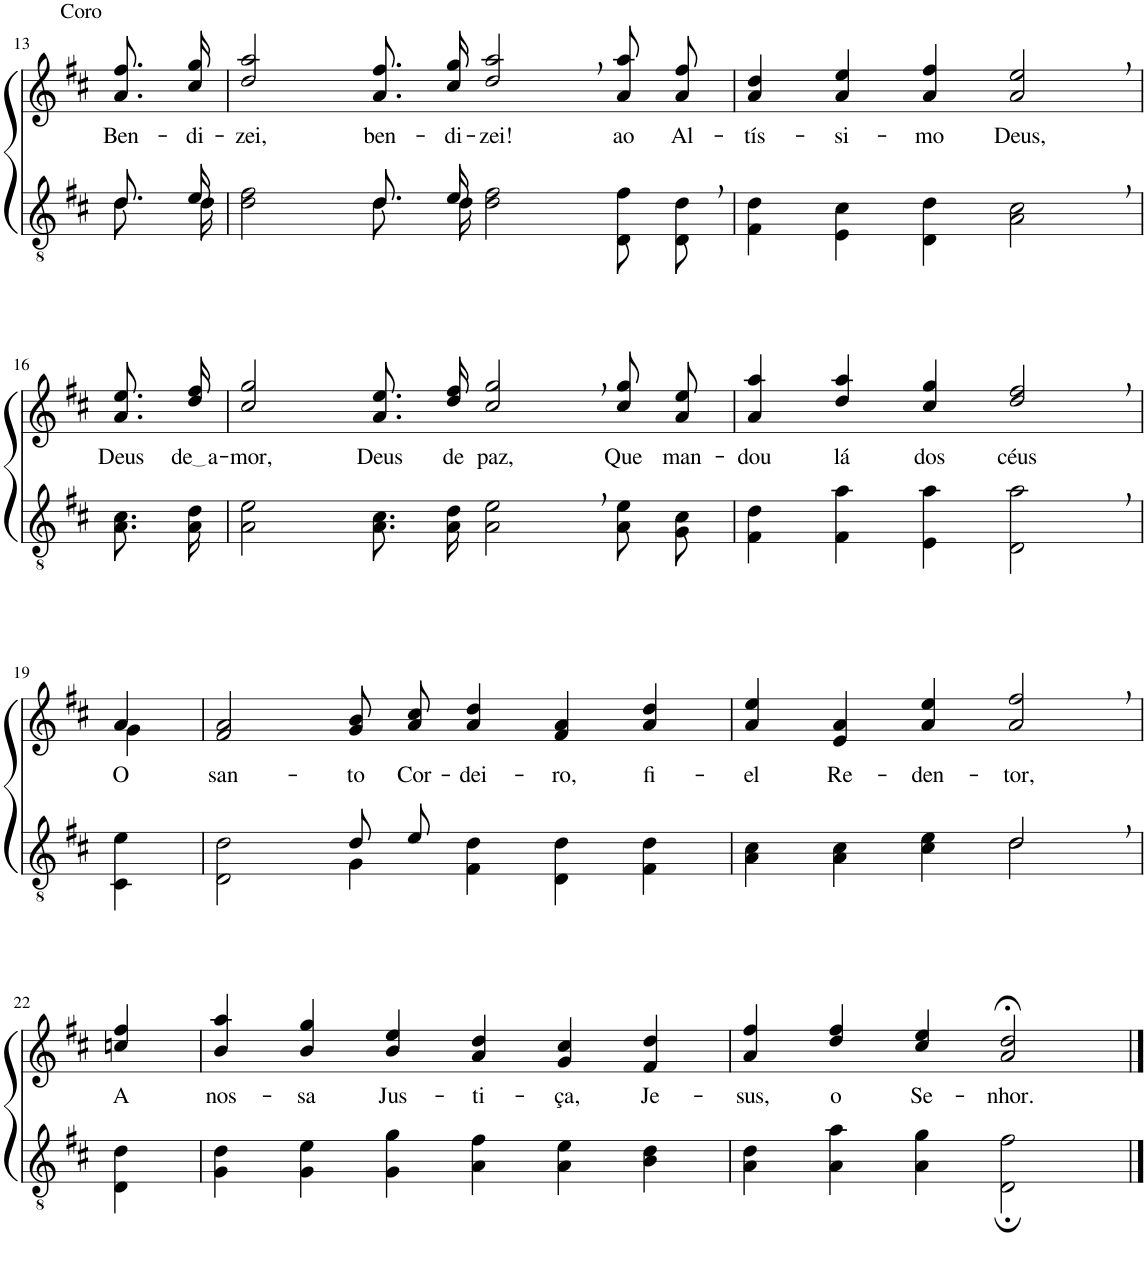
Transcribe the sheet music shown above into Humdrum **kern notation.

**kern	**kern	**text
*part2	*part1	*part1
*staff2	*staff1	*staff1
*I"Parte III e IV	*I"Parte I e II	*
!!LO:PB:g=z
*clefGv2	*clefG2	*
*Trd4c7	*Trd4c7	*
*k[f#c#]	*k[f#c#]	*
*M6/4	*M6/4	*
=13	=13	=13
*^	*	*
!	!	!LO:TX:a:t=Coro	!
!	!	!	!LO:LY:b
8.d/L	8.d\L	8.a\ 8.ff#\L	Ben-
!	!	!	!LO:LY:b
16e/Jk	16d\Jk	16cc#\ 16gg\Jk	-di-
=14	=14	=14	=14
!	!	!	!LO:LY:b
2ryy	2d\ 2f#\	2dd/ 2aa/	-zei,
!	!	!	!LO:LY:b
8.d/L	8.d\L	8.a\ 8.ff#\L	ben-
!	!	!	!LO:LY:b
16e/Jk	16d\Jk	16cc#\ 16gg\Jk	-di-
!	!	!	!LO:LY:b
2.ryy	2d\ 2f#\	2dd/, 2aa/,	-zei!
!	!	!	!LO:LY:b
.	8D/ 8f#/L	8a\ 8aa\L	ao
!	!	!	!LO:LY:b
.	8D/ 8d/J	8a\ 8ff#\J	Al-
=15	=15	=15	=15
!	!	!	!LO:LY:b
*v	*v	*	*
4F#\ 4d\	4a/ 4dd/	-tís-
!	!	!LO:LY:b
4E\ 4c#\	4a/ 4ee/	-si-
!	!	!LO:LY:b
4D\ 4d\	4a/ 4ff#/	-mo
!	!	!LO:LY:b
2A\, 2c#\,	2a/, 2ee/,	Deus,
!!LO:LB:g=z
=16	=16	=16
!	!	!LO:LY:b
8.A\ 8.c#\L	8.a\ 8.ee\L	Deus
!	!	!LO:LY:b
16A\ 16d\Jk	16dd\ 16ff#\Jk	de a
=17	=17	=17
!	!	!LO:LY:b
2A\ 2e\	2cc#/ 2gg/	-mor,
!	!	!LO:LY:b
8.A\ 8.c#\L	8.a\ 8.ee\L	Deus
!	!	!LO:LY:b
16A\ 16d\Jk	16dd\ 16ff#\Jk	de
!	!	!LO:LY:b
2A\, 2e\,	2cc#/, 2gg/,	paz,
!	!	!LO:LY:b
8A\ 8e\L	8cc#\ 8gg\L	Que
!	!	!LO:LY:b
8G\ 8c#\J	8a\ 8ee\J	man-
=18	=18	=18
!	!	!LO:LY:b
4F#\ 4d\	4a/ 4aa/	-dou
!	!	!LO:LY:b
4F#\ 4a\	4dd/ 4aa/	lá
!	!	!LO:LY:b
4E\ 4a\	4cc#/ 4gg/	dos
!	!	!LO:LY:b
2D\, 2a\,	2dd/, 2ff#/,	céus
!!LO:LB:g=z
=19	=19	=19
*	*^	*
!	!	!	!LO:LY:b
4C#\ 4e\	4a/	4g\	O
=20	=20	=20	=20
*^	*	*	*
!	!	!	!	!LO:LY:b
*	*	*v	*v	*
2ryy	2D\ 2d\	2f#/ 2a/	san-
!	!	!	!LO:LY:b
8d/L	4G\	8g/ 8b/L	-to
!	!	!	!LO:LY:b
8e/J	.	8a/ 8cc#/J	Cor-
!	!	!	!LO:LY:b
2.ryy	4F#\ 4d\	4a/ 4dd/	-dei-
!	!	!	!LO:LY:b
.	4D\ 4d\	4f#/ 4a/	-ro,
!	!	!	!LO:LY:b
.	4F#\ 4d\	4a/ 4dd/	fi-
=21	=21	=21	=21
!	!	!	!LO:LY:b
2ryy	4A\ 4c#\	4a/ 4ee/	-el
!	!	!	!LO:LY:b
.	4A\ 4c#\	4e/ 4a/	Re-
!	!	!	!LO:LY:b
4ryy	4c#\ 4e\	4a/ 4ee/	-den-
!	!	!	!LO:LY:b
2d,/	2d\	2a/, 2ff#/,	-tor,
!!LO:LB:g=z
=22	=22	=22	=22
!	!	!	!LO:LY:b
*v	*v	*	*
4D\ 4d\	4ccn/ 4ff#/	A
=23	=23	=23
!	!	!LO:LY:b
4G\ 4d\	4b/ 4aa/	nos-
!	!	!LO:LY:b
4G\ 4e\	4b/ 4gg/	-sa
!	!	!LO:LY:b
4G\ 4g\	4b/ 4ee/	Jus-
!	!	!LO:LY:b
4A\ 4f#\	4a/ 4dd/	-ti-
!	!	!LO:LY:b
4A\ 4e\	4g/ 4cc#/	-ça,
!	!	!LO:LY:b
4B\ 4d\	4f#/ 4dd/	Je-
=24	=24	=24
!	!	!LO:LY:b
4A\ 4d\	4a/ 4ff#/	-sus,
!	!	!LO:LY:b
4A\ 4a\	4dd/ 4ff#/	o
!	!	!LO:LY:b
4A\ 4g\	4cc#/ 4ee/	Se-
!	!	!LO:LY:b
2D\; 2f#\;	2a/;< 2dd/;<	-nhor.
==	==	==
*-	*-	*-
